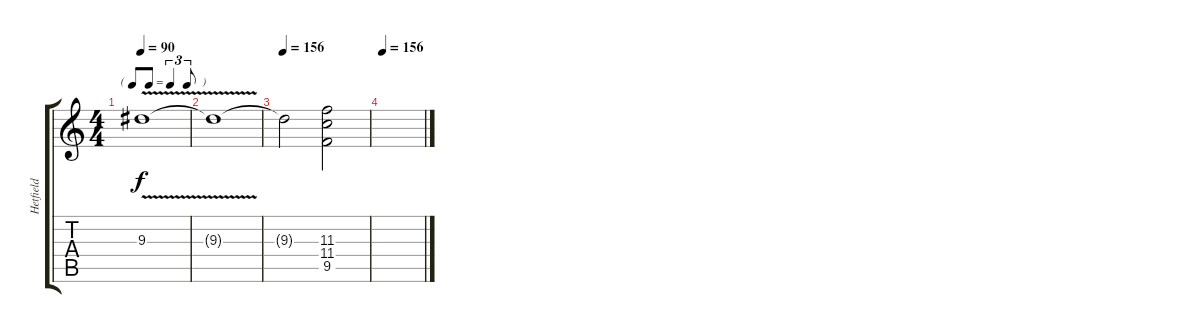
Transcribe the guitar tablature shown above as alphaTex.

\track ("Hetfield" "Hetfield") {instrument distortionguitar}
\staff {score tabs}
\tuning (Eb4 Bb3 Gb3 Db3 Ab2 Eb2) {hide}
\ts (4 4)
\tf triplet8th
\tempo 90
\clef g2
\ks c
9.3{v}.1{dy f} |
9.3{t}.1 |
\tempo 156
9.3{t}.2 (11.3 11.4 9.5).2 |
\tempo 156
